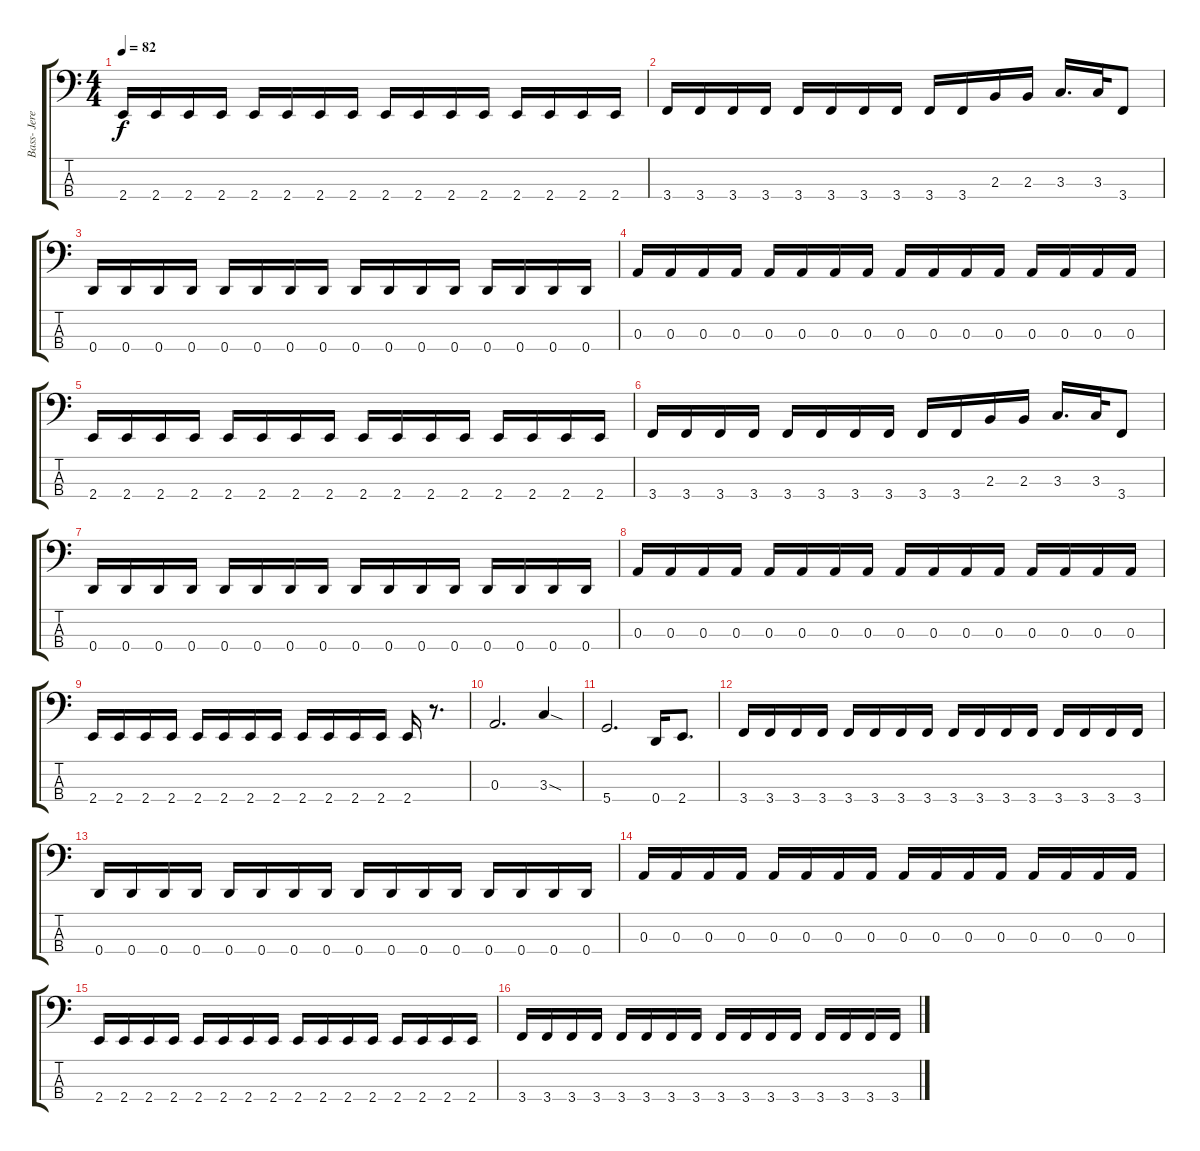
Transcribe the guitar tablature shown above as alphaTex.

\track ("Bass- Jeremy Davis" "Bass- Jere") {instrument electricbassfinger}
\staff {score tabs}
\tuning (G2 D2 A1 D1) {hide}
\ts (4 4)
\tempo 82
\clef f4
\ks c
2.4.16{dy f} 2.4.16 2.4.16 2.4.16 2.4.16 2.4.16 2.4.16 2.4.16 2.4.16 2.4.16 2.4.16 2.4.16 2.4.16 2.4.16 2.4.16 2.4.16 |
3.4.16 3.4.16 3.4.16 3.4.16 3.4.16 3.4.16 3.4.16 3.4.16 3.4.16 3.4.16 2.3.16 2.3.16 3.3.16{d} 3.3.32 3.4.8 |
0.4.16 0.4.16 0.4.16 0.4.16 0.4.16 0.4.16 0.4.16 0.4.16 0.4.16 0.4.16 0.4.16 0.4.16 0.4.16 0.4.16 0.4.16 0.4.16 |
0.3.16 0.3.16 0.3.16 0.3.16 0.3.16 0.3.16 0.3.16 0.3.16 0.3.16 0.3.16 0.3.16 0.3.16 0.3.16 0.3.16 0.3.16 0.3.16 |
2.4.16 2.4.16 2.4.16 2.4.16 2.4.16 2.4.16 2.4.16 2.4.16 2.4.16 2.4.16 2.4.16 2.4.16 2.4.16 2.4.16 2.4.16 2.4.16 |
3.4.16 3.4.16 3.4.16 3.4.16 3.4.16 3.4.16 3.4.16 3.4.16 3.4.16 3.4.16 2.3.16 2.3.16 3.3.16{d} 3.3.32 3.4.8 |
0.4.16 0.4.16 0.4.16 0.4.16 0.4.16 0.4.16 0.4.16 0.4.16 0.4.16 0.4.16 0.4.16 0.4.16 0.4.16 0.4.16 0.4.16 0.4.16 |
0.3.16 0.3.16 0.3.16 0.3.16 0.3.16 0.3.16 0.3.16 0.3.16 0.3.16 0.3.16 0.3.16 0.3.16 0.3.16 0.3.16 0.3.16 0.3.16 |
2.4.16 2.4.16 2.4.16 2.4.16 2.4.16 2.4.16 2.4.16 2.4.16 2.4.16 2.4.16 2.4.16 2.4.16 2.4.16 r.8{d} |
0.3.2{d} 3.3{sod}.4 |
5.4.2{d} 0.4.16 2.4.8{d} |
3.4.16 3.4.16 3.4.16 3.4.16 3.4.16 3.4.16 3.4.16 3.4.16 3.4.16 3.4.16 3.4.16 3.4.16 3.4.16 3.4.16 3.4.16 3.4.16 |
0.4.16 0.4.16 0.4.16 0.4.16 0.4.16 0.4.16 0.4.16 0.4.16 0.4.16 0.4.16 0.4.16 0.4.16 0.4.16 0.4.16 0.4.16 0.4.16 |
0.3.16 0.3.16 0.3.16 0.3.16 0.3.16 0.3.16 0.3.16 0.3.16 0.3.16 0.3.16 0.3.16 0.3.16 0.3.16 0.3.16 0.3.16 0.3.16 |
2.4.16 2.4.16 2.4.16 2.4.16 2.4.16 2.4.16 2.4.16 2.4.16 2.4.16 2.4.16 2.4.16 2.4.16 2.4.16 2.4.16 2.4.16 2.4.16 |
3.4.16 3.4.16 3.4.16 3.4.16 3.4.16 3.4.16 3.4.16 3.4.16 3.4.16 3.4.16 3.4.16 3.4.16 3.4.16 3.4.16 3.4.16 3.4.16
